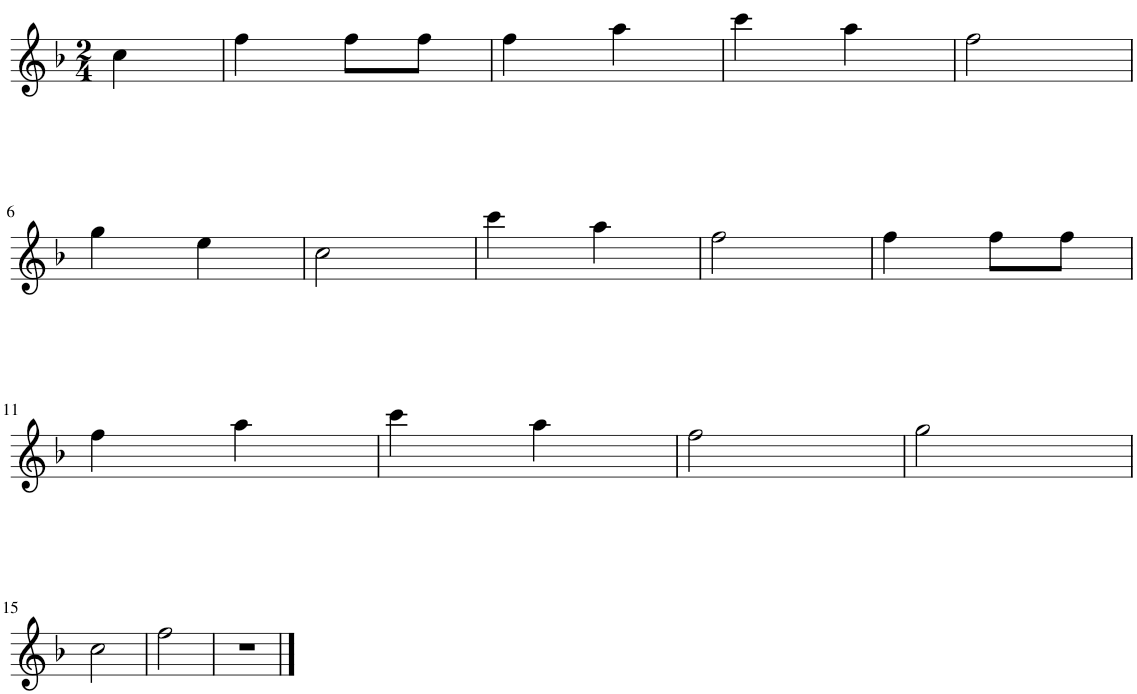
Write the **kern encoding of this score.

**kern
*part1
*staff1
*I"Flute, Flute
*clefG2
*k[b-]
*M2/4
=1
4cc\
=2
4ff\
8ff\L
8ff\J
=3
4ff\
4aa\
=4
4ccc\
4aa\
=5
2ff\
!!LO:LB:g=z
=6
4gg\
4ee\
=7
2cc\
=8
4ccc\
4aa\
=9
2ff\
=10
4ff\
8ff\L
8ff\J
!!LO:LB:g=z
=11
4ff\
4aa\
=12
4ccc\
4aa\
=13
2ff\
=14
2gg\
!!LO:LB:g=z
=15
2cc\
=16
2ff\
=17
2r
==
*-
